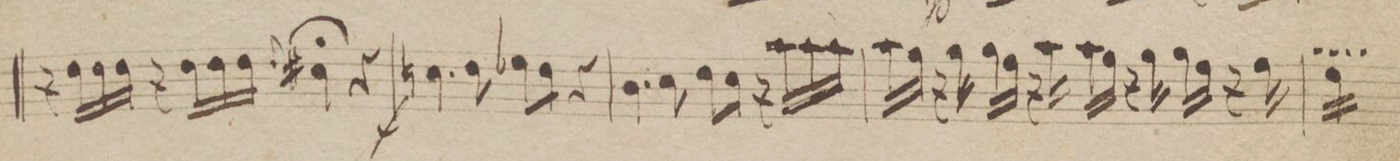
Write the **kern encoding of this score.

**kern	**dynam
*I"Violio 1mo	*
*clefG2	*
*k[b-]	*
*met(c)	*
*M4/4	*
16r	.
16dd\LL	.
16dd\	.
16dd\JJ	.
16r	.
16dd\LL	.
16dd\	.
16dd\JJ	.
8qqdd/	.
4cc#X;\	.
4r	.
=48	=48
4.ccn\	f
8dd\	.
8ee-X\L	.
8dd\J	.
4r	.
=49	=49
4.b-\	.
8cc\	.
8dd\L	.
8cc\J	.
16r	.
16aa\LL	.
16aa\	.
16aa\JJ	.
=50	=50
16aa\LL	.
16gg\JJ	.
16r	.
16gg\	.
16gg\LL	.
16ff\JJ	.
16r	.
16aa\	.
16aa\LL	.
16gg\JJ	.
16r	.
16gg\	.
16gg\LL	.
16ff\JJ	.
16r	.
16ff\	.
=51	=51
*tremolo	*
16ee'\LL	.
16ee'\	.
16ee'\	.
16ee'\JJ	.
*-	*-
